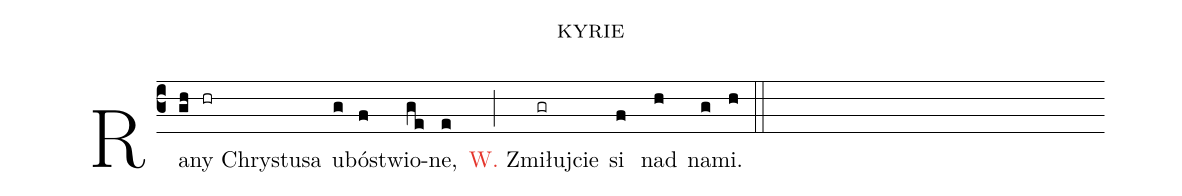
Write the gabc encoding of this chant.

name: kyrie;
%%
(c3) Ra(gh)ny Chrystusa(hr) u(g)bóst(f)wio(ge)ne,(e) (;) <c>W.</c> Zmiłujcie(gr) siȩ(f) nad(h) na(g)mi.(h) (::)
